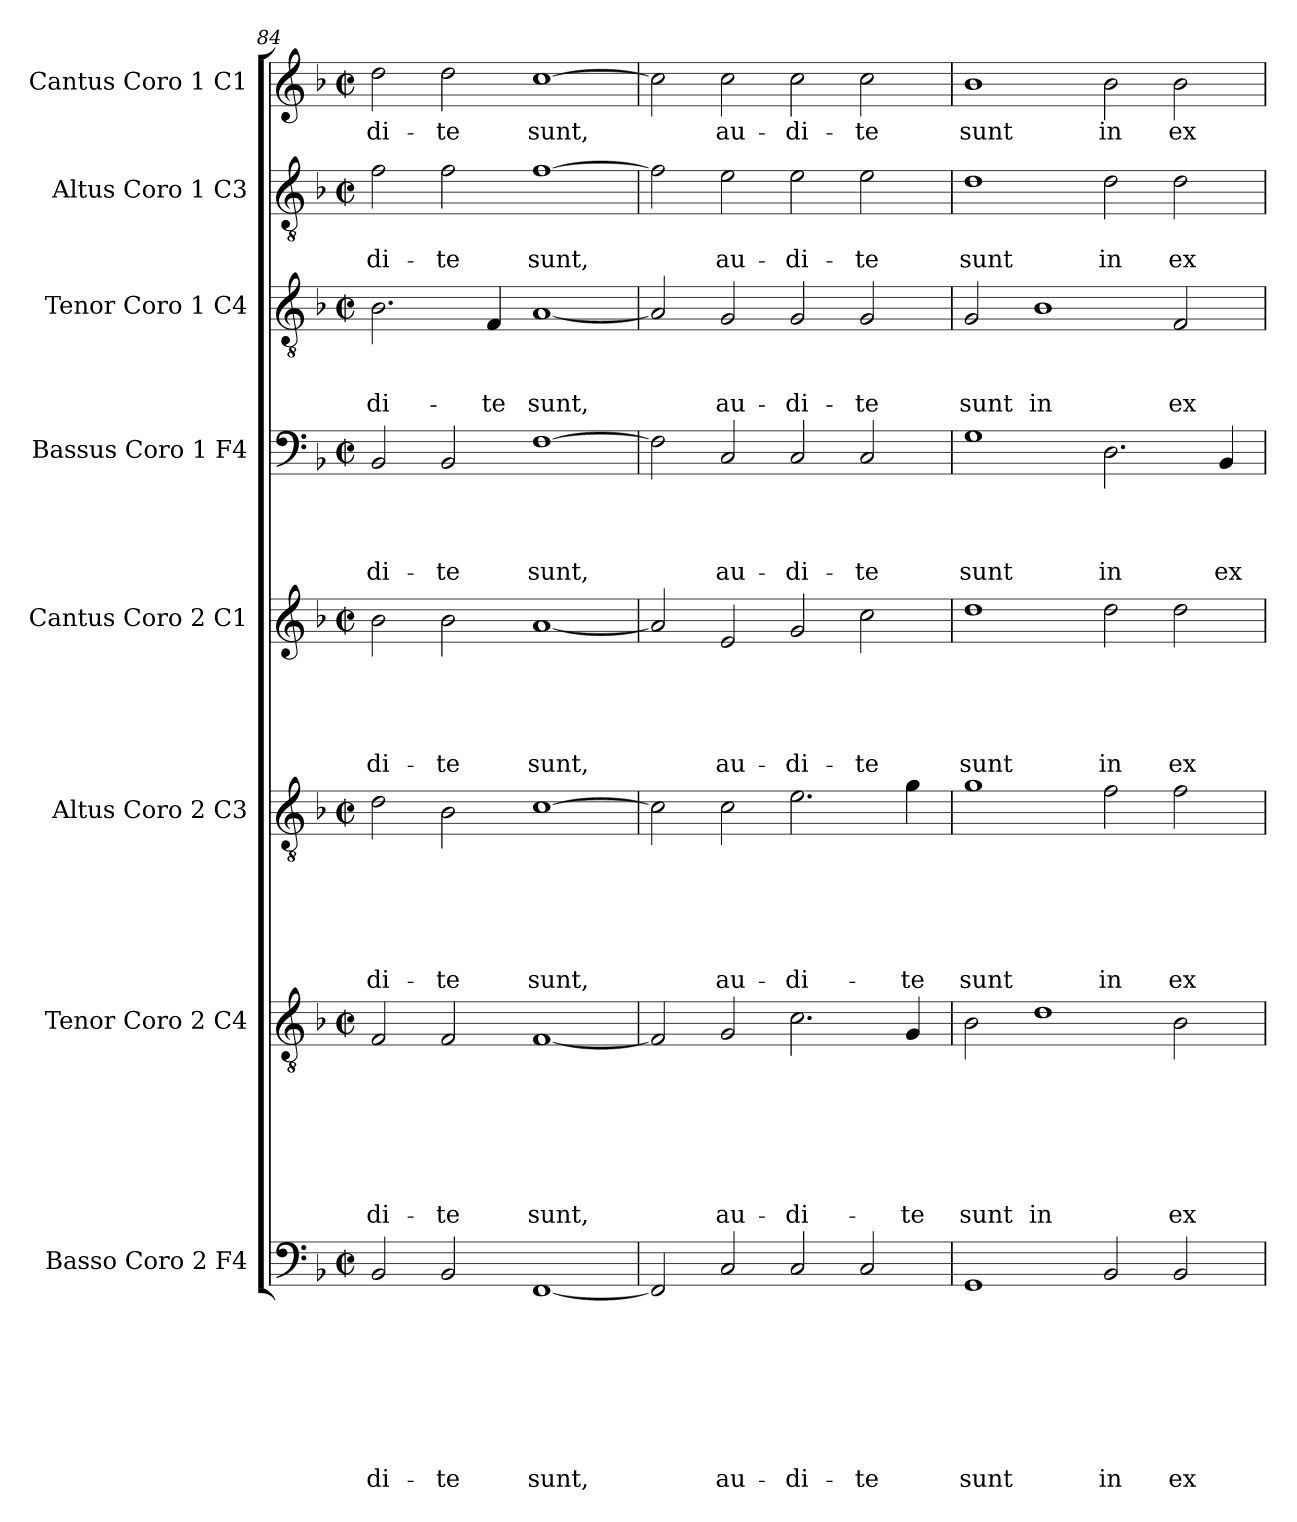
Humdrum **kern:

**kern	**text	**text	**text	**text	**text	**text	**text	**text	**kern	**text	**text	**text	**text	**text	**text	**text	**kern	**text	**text	**text	**text	**text	**text	**kern	**text	**text	**text	**text	**text	**kern	**text	**text	**text	**text	**kern	**text	**text	**text	**kern	**text	**text	**kern	**text
*part8	*part8	*part8	*part8	*part8	*part8	*part8	*part8	*part8	*part7	*part7	*part7	*part7	*part7	*part7	*part7	*part7	*part6	*part6	*part6	*part6	*part6	*part6	*part6	*part5	*part5	*part5	*part5	*part5	*part5	*part4	*part4	*part4	*part4	*part4	*part3	*part3	*part3	*part3	*part2	*part2	*part2	*part1	*part1
*staff8	*staff8	*staff8	*staff8	*staff8	*staff8	*staff8	*staff8	*staff8	*staff7	*staff7	*staff7	*staff7	*staff7	*staff7	*staff7	*staff7	*staff6	*staff6	*staff6	*staff6	*staff6	*staff6	*staff6	*staff5	*staff5	*staff5	*staff5	*staff5	*staff5	*staff4	*staff4	*staff4	*staff4	*staff4	*staff3	*staff3	*staff3	*staff3	*staff2	*staff2	*staff2	*staff1	*staff1
*I"Basso Coro 2 F4	*	*	*	*	*	*	*	*	*I"Tenor  Coro 2 C4	*	*	*	*	*	*	*	*I"Altus Coro 2 C3	*	*	*	*	*	*	*I"Cantus  Coro 2 C1	*	*	*	*	*	*I"Bassus  Coro 1 F4	*	*	*	*	*I"Tenor  Coro 1 C4	*	*	*	*I"Altus  Coro 1 C3	*	*	*I"Cantus  Coro 1 C1	*
*I'B2	*	*	*	*	*	*	*	*	*I'T2	*	*	*	*	*	*	*	*I'A2	*	*	*	*	*	*	*I'C3	*	*	*	*	*	*I'B1	*	*	*	*	*I'T1	*	*	*	*I'A1	*	*	*I'C1	*
*clefF4	*	*	*	*	*	*	*	*	*clefGv2	*	*	*	*	*	*	*	*clefGv2	*	*	*	*	*	*	*clefG2	*	*	*	*	*	*clefF4	*	*	*	*	*clefGv2	*	*	*	*clefGv2	*	*	*clefG2	*
*k[b-]	*	*	*	*	*	*	*	*	*k[b-]	*	*	*	*	*	*	*	*k[b-]	*	*	*	*	*	*	*k[b-]	*	*	*	*	*	*k[b-]	*	*	*	*	*k[b-]	*	*	*	*k[b-]	*	*	*k[b-]	*
*F:	*	*	*	*	*	*	*	*	*F:	*	*	*	*	*	*	*	*F:	*	*	*	*	*	*	*F:	*	*	*	*	*	*F:	*	*	*	*	*F:	*	*	*	*F:	*	*	*F:	*
*M2/2	*	*	*	*	*	*	*	*	*M2/2	*	*	*	*	*	*	*	*M2/2	*	*	*	*	*	*	*M2/2	*	*	*	*	*	*M2/2	*	*	*	*	*M2/2	*	*	*	*M2/2	*	*	*M2/2	*
*met(c|)	*	*	*	*	*	*	*	*	*met(c|)	*	*	*	*	*	*	*	*met(c|)	*	*	*	*	*	*	*met(c|)	*	*	*	*	*	*met(c|)	*	*	*	*	*met(c|)	*	*	*	*met(c|)	*	*	*met(c|)	*
=84	=84	=84	=84	=84	=84	=84	=84	=84	=84	=84	=84	=84	=84	=84	=84	=84	=84	=84	=84	=84	=84	=84	=84	=84	=84	=84	=84	=84	=84	=84	=84	=84	=84	=84	=84	=84	=84	=84	=84	=84	=84	=84	=84
2BB-/	.	.	.	.	.	.	.	-di-	2F/	.	.	.	.	.	.	-di-	2d\	.	.	.	.	.	-di-	2b-\	.	.	.	.	-di-	2BB-/	.	.	.	-di-	2.B-\	.	.	-di-	2f\	.	-di-	2dd\	-di-
2BB-/	.	.	.	.	.	.	.	-te	2F/	.	.	.	.	.	.	-te	2B-\	.	.	.	.	.	-te	2b-\	.	.	.	.	-te	2BB-/	.	.	.	-te	.	.	.	.	2f\	.	-te	2dd\	-te
.	.	.	.	.	.	.	.	.	.	.	.	.	.	.	.	.	.	.	.	.	.	.	.	.	.	.	.	.	.	.	.	.	.	.	4F/	.	.	-te	.	.	.	.	.
[1FF	.	.	.	.	.	.	.	sunt,	[1F	.	.	.	.	.	.	sunt,	[1c	.	.	.	.	.	sunt,	[1a	.	.	.	.	sunt,	[1F	.	.	.	sunt,	[1A	.	.	sunt,	[1f	.	sunt,	[1cc	sunt,
=85	=85	=85	=85	=85	=85	=85	=85	=85	=85	=85	=85	=85	=85	=85	=85	=85	=85	=85	=85	=85	=85	=85	=85	=85	=85	=85	=85	=85	=85	=85	=85	=85	=85	=85	=85	=85	=85	=85	=85	=85	=85	=85	=85
2FF/]	.	.	.	.	.	.	.	.	2F/]	.	.	.	.	.	.	.	2c\]	.	.	.	.	.	.	2a/]	.	.	.	.	.	2F\]	.	.	.	.	2A/]	.	.	.	2f\]	.	.	2cc\]	.
2C/	.	.	.	.	.	.	.	au-	2G/	.	.	.	.	.	.	au-	2c\	.	.	.	.	.	au-	2e/	.	.	.	.	au-	2C/	.	.	.	au-	2G/	.	.	au-	2e\	.	au-	2cc\	au-
2C/	.	.	.	.	.	.	.	-di-	2.c\	.	.	.	.	.	.	-di-	2.e\	.	.	.	.	.	-di-	2g/	.	.	.	.	-di-	2C/	.	.	.	-di-	2G/	.	.	-di-	2e\	.	-di-	2cc\	-di-
2C/	.	.	.	.	.	.	.	-te	.	.	.	.	.	.	.	.	.	.	.	.	.	.	.	2cc\	.	.	.	.	-te	2C/	.	.	.	-te	2G/	.	.	-te	2e\	.	-te	2cc\	-te
.	.	.	.	.	.	.	.	.	4G/	.	.	.	.	.	.	-te	4g\	.	.	.	.	.	-te	.	.	.	.	.	.	.	.	.	.	.	.	.	.	.	.	.	.	.	.
=86	=86	=86	=86	=86	=86	=86	=86	=86	=86	=86	=86	=86	=86	=86	=86	=86	=86	=86	=86	=86	=86	=86	=86	=86	=86	=86	=86	=86	=86	=86	=86	=86	=86	=86	=86	=86	=86	=86	=86	=86	=86	=86	=86
1GG	.	.	.	.	.	.	.	sunt	2B-\	.	.	.	.	.	.	sunt	1g	.	.	.	.	.	sunt	1dd	.	.	.	.	sunt	1G	.	.	.	sunt	2G/	.	.	sunt	1d	.	sunt	1b-	sunt
.	.	.	.	.	.	.	.	.	1d	.	.	.	.	.	.	in	.	.	.	.	.	.	.	.	.	.	.	.	.	.	.	.	.	.	1B-	.	.	in	.	.	.	.	.
2BB-/	.	.	.	.	.	.	.	in	.	.	.	.	.	.	.	.	2f\	.	.	.	.	.	in	2dd\	.	.	.	.	in	2.D\	.	.	.	in	.	.	.	.	2d\	.	in	2b-\	in
2BB-/	.	.	.	.	.	.	.	ex-	2B-\	.	.	.	.	.	.	ex-	2f\	.	.	.	.	.	ex-	2dd\	.	.	.	.	ex-	.	.	.	.	.	2F/	.	.	ex-	2d\	.	ex-	2b-\	ex-
.	.	.	.	.	.	.	.	.	.	.	.	.	.	.	.	.	.	.	.	.	.	.	.	.	.	.	.	.	.	4BB-/	.	.	.	ex-	.	.	.	.	.	.	.	.	.
=	=	=	=	=	=	=	=	=	=	=	=	=	=	=	=	=	=	=	=	=	=	=	=	=	=	=	=	=	=	=	=	=	=	=	=	=	=	=	=	=	=	=	=
*-	*-	*-	*-	*-	*-	*-	*-	*-	*-	*-	*-	*-	*-	*-	*-	*-	*-	*-	*-	*-	*-	*-	*-	*-	*-	*-	*-	*-	*-	*-	*-	*-	*-	*-	*-	*-	*-	*-	*-	*-	*-	*-	*-
